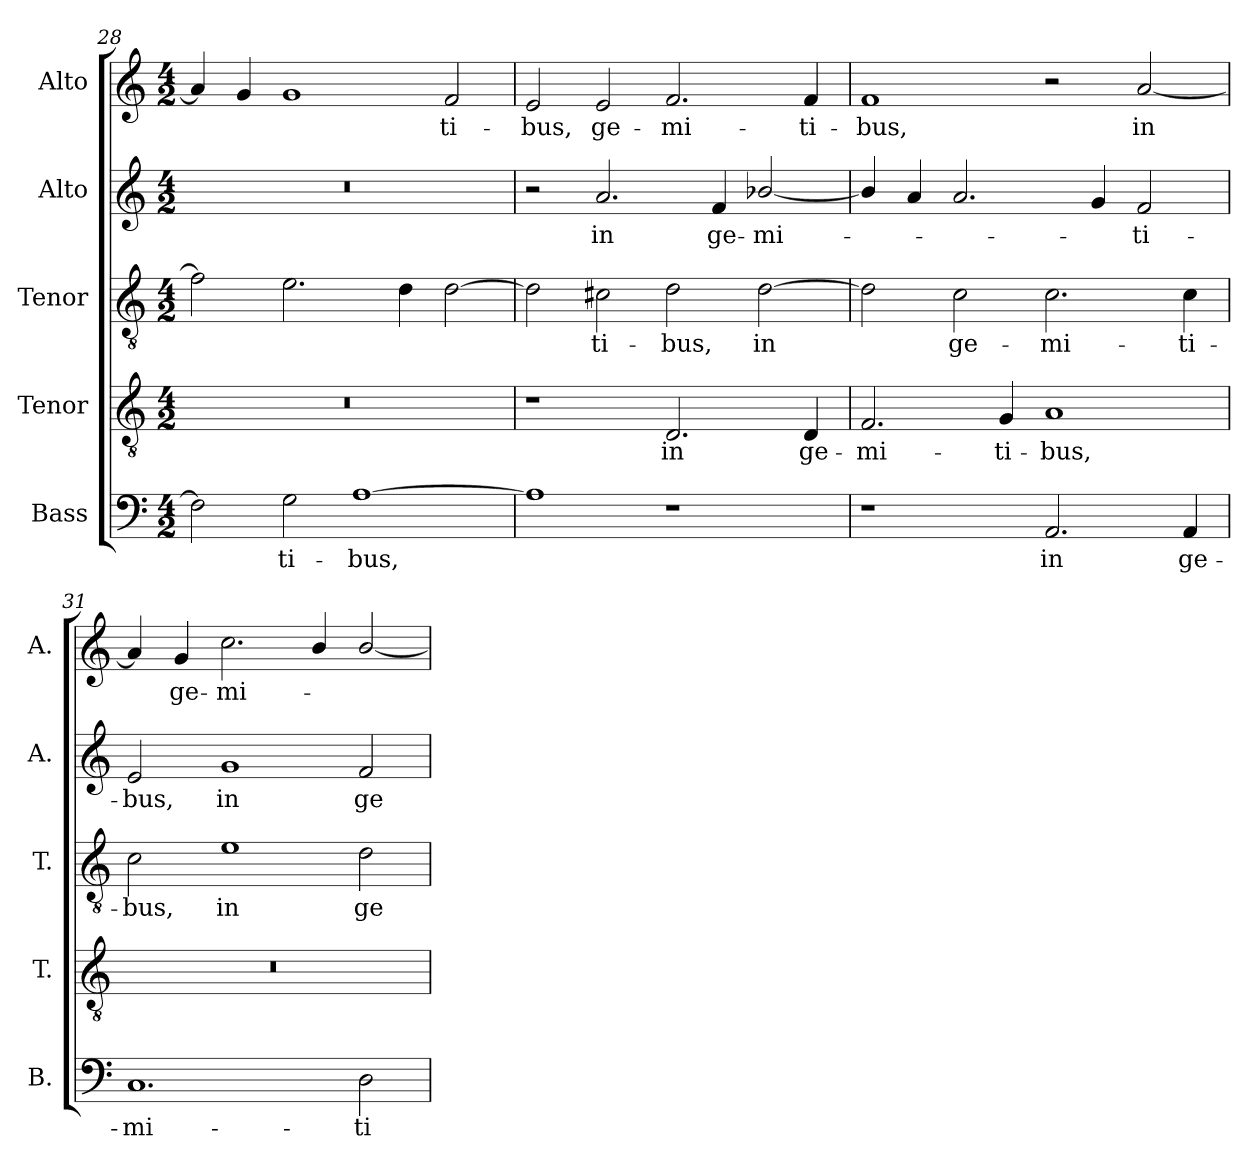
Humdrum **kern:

**kern	**text	**kern	**text	**kern	**text	**kern	**text	**kern	**text
*part5	*part5	*part4	*part4	*part3	*part3	*part2	*part2	*part1	*part1
*staff5	*staff5	*staff4	*staff4	*staff3	*staff3	*staff2	*staff2	*staff1	*staff1
*I"Bass	*	*I"Tenor	*	*I"Tenor	*	*I"Alto	*	*I"Alto	*
*I'B.	*	*I'T.	*	*I'T.	*	*I'A.	*	*I'A.	*
*clefF4	*	*clefGv2	*	*clefGv2	*	*clefG2	*	*clefG2	*
*	*	*ITrd7c12	*	*ITrd7c12	*	*	*	*	*
*k[]	*	*k[]	*	*k[]	*	*k[]	*	*k[]	*
*C:	*	*C:	*	*C:	*	*C:	*	*C:	*
*M4/2	*	*M4/2	*	*M4/2	*	*M4/2	*	*M4/2	*
=28	=28	=28	=28	=28	=28	=28	=28	=28	=28
!	!	!LO:N:vis=1	!	!	!	!LO:N:vis=1	!	!	!
2Fi\]	.	0r	.	2Fi\]	.	0r	.	4ai/]	.
.	.	.	.	.	.	.	.	4gi/	.
!	!LO:LY:b:color=#000000	!	!	!	!	!	!	!	!
2Gi\	-ti-	.	.	2.Ei\	.	.	.	1gi	.
!	!LO:LY:b:color=#000000	!	!	!	!	!	!	!	!
[1Ai	-bus,	.	.	.	.	.	.	.	.
.	.	.	.	4Di\	.	.	.	.	.
!	!	!	!	!	!	!	!	!	!LO:LY:b:color=#000000
.	.	.	.	[2Di\	.	.	.	2fi/	-ti-
=29	=29	=29	=29	=29	=29	=29	=29	=29	=29
!	!	!	!	!	!	!	!	!	!LO:LY:b:color=#000000
1Ai]	.	1r	.	2Di\]	.	2r	.	2ei/	-bus,
!	!	!	!	!	!LO:LY:b:color=#000000	!	!	!	!
!	!	!	!	!	!	!	!LO:LY:b:color=#000000	!	!
!	!	!	!	!	!	!	!	!	!LO:LY:b:color=#000000
.	.	.	.	2C#Xi\	-ti-	2.ai/	in	2ei/	ge-
!	!	!	!LO:LY:b:color=#000000	!	!	!	!	!	!
!	!	!	!	!	!LO:LY:b:color=#000000	!	!	!	!
!	!	!	!	!	!	!	!	!	!LO:LY:b:color=#000000
1r	.	2.DDi/	in	2Di\	-bus,	.	.	2.fi/	-mi-
!	!	!	!	!	!	!	!LO:LY:b:color=#000000	!	!
.	.	.	.	.	.	4fi/	ge-	.	.
!	!	!	!	!	!LO:LY:b:color=#000000	!	!	!	!
!	!	!	!	!	!	!	!LO:LY:b:color=#000000	!	!
.	.	.	.	[2Di\	in	[2b-Xi/	-mi-	.	.
!	!	!	!LO:LY:b:color=#000000	!	!	!	!	!	!
!	!	!	!	!	!	!	!	!	!LO:LY:b:color=#000000
.	.	4DDi/	ge-	.	.	.	.	4fi/	-ti-
=30	=30	=30	=30	=30	=30	=30	=30	=30	=30
!	!	!	!LO:LY:b:color=#000000	!	!	!	!	!	!
!	!	!	!	!	!	!	!	!	!LO:LY:b:color=#000000
1r	.	2.FFi/	-mi-	2Di\]	.	4b-i/]	.	1fi	-bus,
.	.	.	.	.	.	4ai/	.	.	.
!	!	!	!	!	!LO:LY:b:color=#000000	!	!	!	!
.	.	.	.	2Ci\	ge-	2.ai/	.	.	.
!	!	!	!LO:LY:b:color=#000000	!	!	!	!	!	!
.	.	4GGi/	-ti-	.	.	.	.	.	.
!	!LO:LY:b:color=#000000	!	!	!	!	!	!	!	!
!	!	!	!LO:LY:b:color=#000000	!	!	!	!	!	!
!	!	!	!	!	!LO:LY:b:color=#000000	!	!	!	!
2.AAi/	in	1AAi	-bus,	2.Ci\	-mi-	.	.	2r	.
.	.	.	.	.	.	4gi/	.	.	.
!	!	!	!	!	!	!	!LO:LY:b:color=#000000	!	!
!	!	!	!	!	!	!	!	!	!LO:LY:b:color=#000000
.	.	.	.	.	.	2fi/	-ti-	[2ai/	in
!	!LO:LY:b:color=#000000	!	!	!	!	!	!	!	!
!	!	!	!	!	!LO:LY:b:color=#000000	!	!	!	!
4AAi/	ge-	.	.	4Ci\	-ti-	.	.	.	.
!!LO:PB:g=z
=31	=31	=31	=31	=31	=31	=31	=31	=31	=31
!	!LO:LY:b:color=#000000	!LO:N:vis=1	!	!	!	!	!	!	!
!	!	!	!	!	!LO:LY:b:color=#000000	!	!	!	!
!	!	!	!	!	!	!	!LO:LY:b:color=#000000	!	!
1.Ci	-mi-	0r	.	2Ci\	-bus,	2ei/	-bus,	4ai/]	.
!	!	!	!	!	!	!	!	!	!LO:LY:b:color=#000000
.	.	.	.	.	.	.	.	4gi/	ge-
!	!	!	!	!	!LO:LY:b:color=#000000	!	!	!	!
!	!	!	!	!	!	!	!LO:LY:b:color=#000000	!	!
!	!	!	!	!	!	!	!	!	!LO:LY:b:color=#000000
.	.	.	.	1Ei	in	1gi	in	2.cci\	-mi-
.	.	.	.	.	.	.	.	4bi/	.
!	!LO:LY:b:color=#000000	!	!	!	!	!	!	!	!
!	!	!	!	!	!LO:LY:b:color=#000000	!	!	!	!
!	!	!	!	!	!	!	!LO:LY:b:color=#000000	!	!
2Di\	-ti-	.	.	2Di\	ge-	2fi/	ge-	[2bi/	.
=	=	=	=	=	=	=	=	=	=
*-	*-	*-	*-	*-	*-	*-	*-	*-	*-
